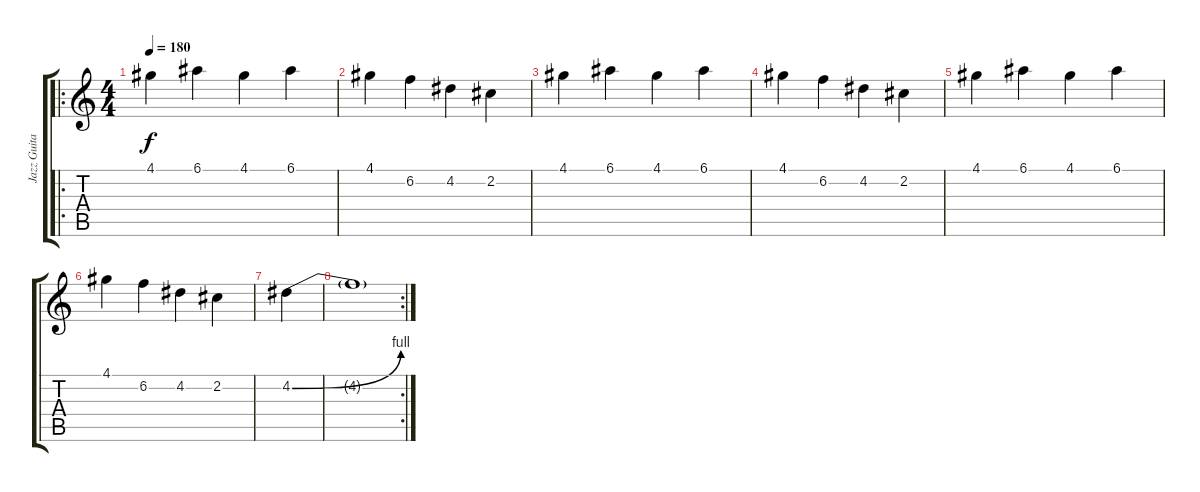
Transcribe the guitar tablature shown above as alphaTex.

\track ("Jazz Guitarist" "Jazz Guita") {instrument electricguitarjazz}
\staff {score tabs}
\tuning (E4 B3 G3 D3 A2 E2) {hide}
\ro
\ts (4 4)
\tempo 180
\clef g2
\ks c
4.1.4{dy f} 6.1.4 4.1.4 6.1.4 |
4.1.4 6.2.4 4.2.4 2.2.4 |
4.1.4 6.1.4 4.1.4 6.1.4 |
4.1.4 6.2.4 4.2.4 2.2.4 |
4.1.4 6.1.4 4.1.4 6.1.4 |
4.1.4 6.2.4 4.2.4 2.2.4 |
4.2{be (bend 0 0 60 4)}.4 |
\rc 2
4.2{t}.1
